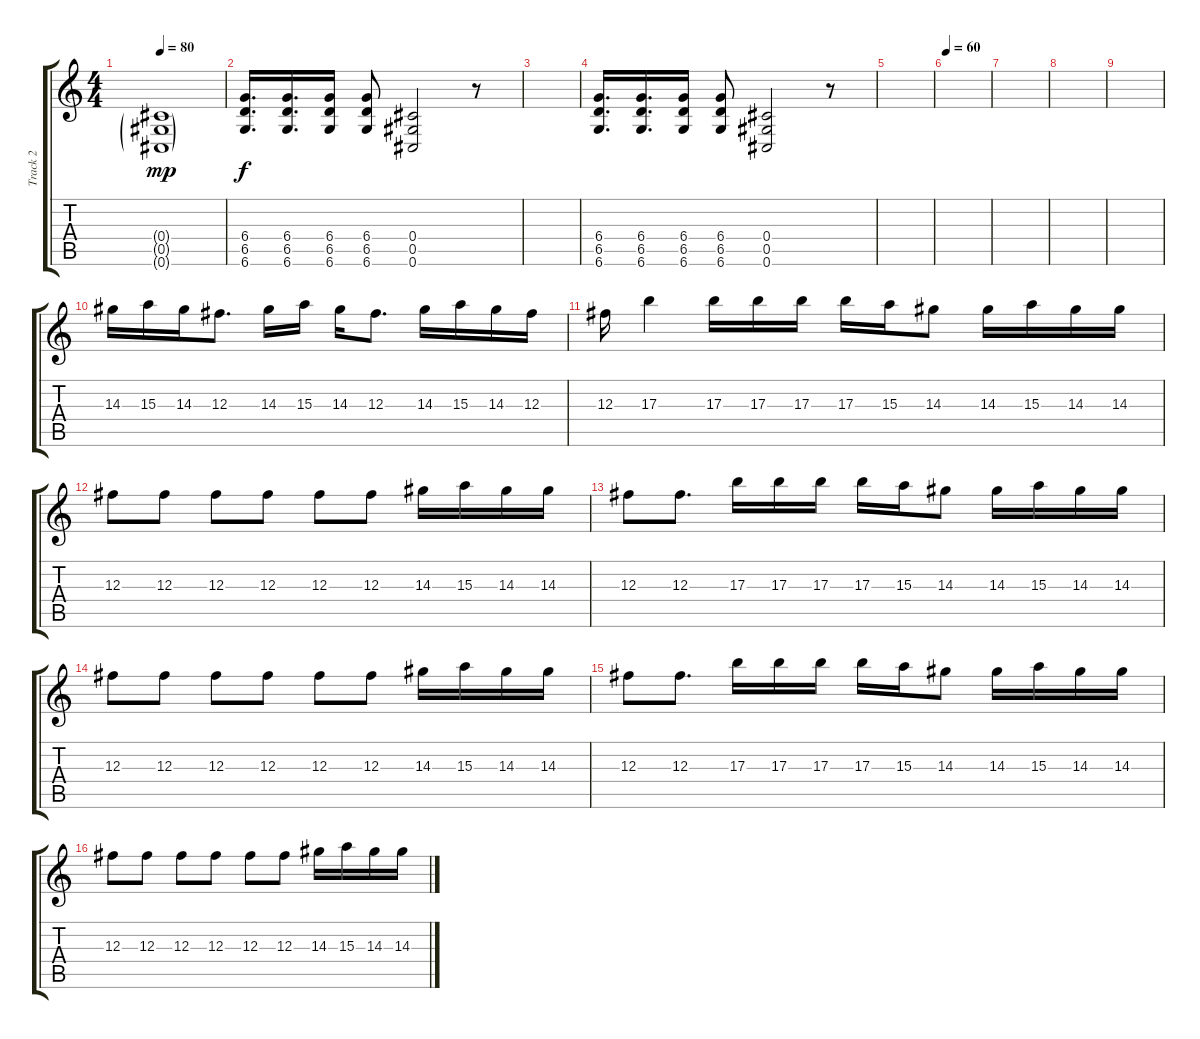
\track ("Track 2" "Track 2") {instrument distortionguitar}
\staff {score tabs}
\tuning (Eb4 Bb3 Gb3 Db3 Ab2 Db2) {hide}
\ts (4 4)
\tempo 80
\clef g2
\ks c
(0.4{g} 0.5{g} 0.6{g}).1{dy mp} |
(6.4 6.5 6.6).16{d dy f} (6.4 6.5 6.6).16{d} (6.4 6.5 6.6).16 (6.4 6.5 6.6).8 (0.4 0.5 0.6).2 r.8 |
|
(6.4 6.5 6.6).16{d} (6.4 6.5 6.6).16{d} (6.4 6.5 6.6).16 (6.4 6.5 6.6).8 (0.4 0.5 0.6).2 r.8 |
|
\tempo 60
|
|
|
|
14.3.16 15.3.16 14.3.16 12.3.8{d} 14.3.16 15.3.16 14.3.16 12.3.8{d} 14.3.16 15.3.16 14.3.16 12.3.16 |
12.3.16 17.3.4 17.3.16 17.3.16 17.3.16 17.3.16 15.3.16 14.3.8 14.3.16 15.3.16 14.3.16 14.3.16 |
12.3.8 12.3.8 12.3.8 12.3.8 12.3.8 12.3.8 14.3.16 15.3.16 14.3.16 14.3.16 |
12.3.8 12.3.8{d} 17.3.16 17.3.16 17.3.16 17.3.16 15.3.16 14.3.8 14.3.16 15.3.16 14.3.16 14.3.16 |
12.3.8 12.3.8 12.3.8 12.3.8 12.3.8 12.3.8 14.3.16 15.3.16 14.3.16 14.3.16 |
12.3.8 12.3.8{d} 17.3.16 17.3.16 17.3.16 17.3.16 15.3.16 14.3.8 14.3.16 15.3.16 14.3.16 14.3.16 |
12.3.8 12.3.8 12.3.8 12.3.8 12.3.8 12.3.8 14.3.16 15.3.16 14.3.16 14.3.16
